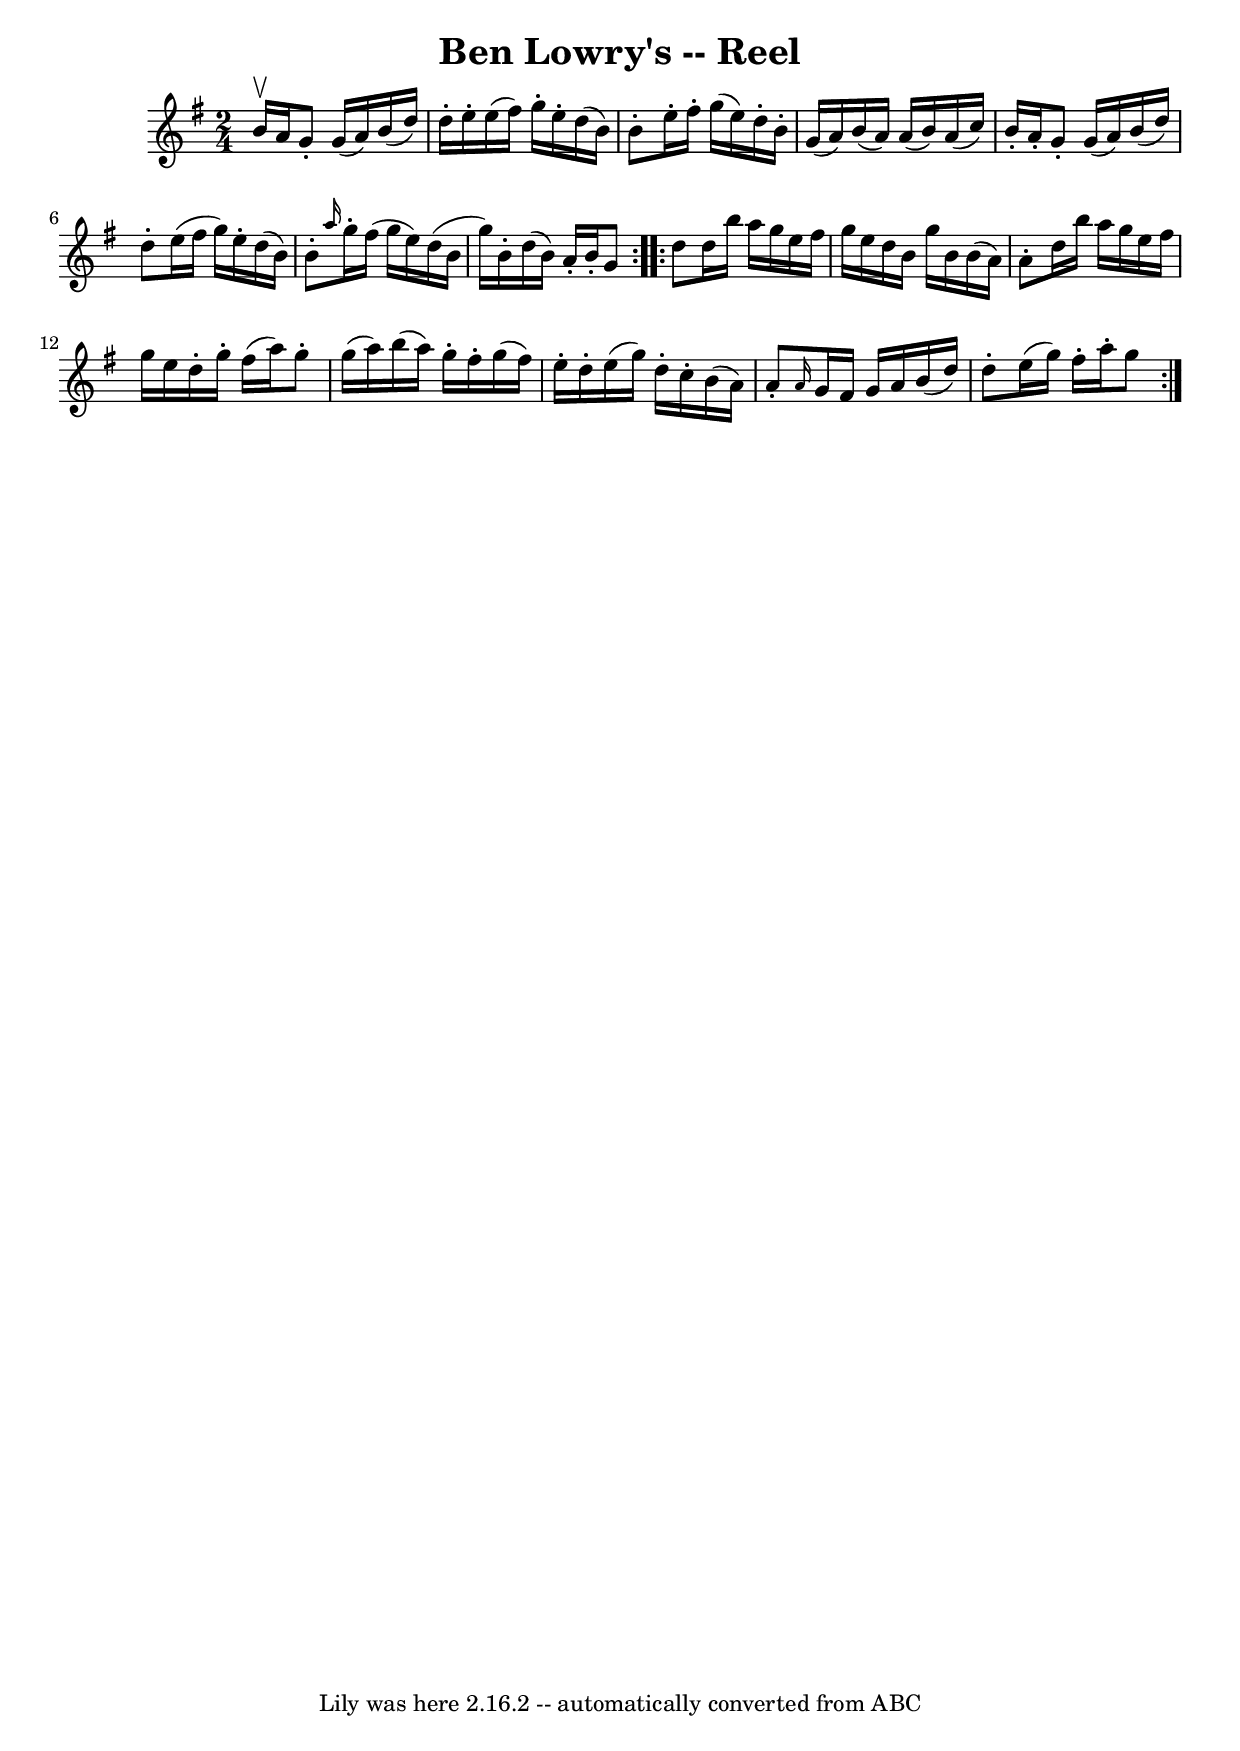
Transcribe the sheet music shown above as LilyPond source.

\version "2.16.2"
\include "Mammoth.ily"
\header {
  %% book = "Ryan's Mammoth Collection"
  crossRefNumber = "1"
  footnotes = "\\\\190"
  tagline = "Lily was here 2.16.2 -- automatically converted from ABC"
  title = "Ben Lowry's -- Reel"

}
voicedefault =  {



  \repeat volta 2 {

    \time 2/4 
    \key g \major
    b'16^\upbow a'16  |
    g'8-. g'16 (
    a'16) b'16 (d''16) d''16-. e''16-.   |
    e''16 (
    fis''16) g''16-. e''16-. d''16 (b'16) b'8-.   |
    
    e''16-. fis''16-. g''16 (e''16) d''16-. b'16-. g'16 (
    a'16)   |
    b'16 (a'16) a'16 (b'16) a'16 (c''16-) b'16-. a'16-.   |
    g'8-. g'16 (a'16) b'16 (
    d''16) d''8-.   |
    e''16 (fis''16 g''16) e''16-.   
    d''16 (b'16) b'8-.   |
    \grace { a''16  
	   } g''16-.   
    fis''16 (g''16 e''16) d''16 (b'16 g''16) b'16-.   
    |
    d''16 (b'16) a'16-. b'16-. g'8  
  }     

  \repeat volta 2 {
    d''8  |
    d''16 b''16 a''16 g''16    
    e''16 fis''16 g''16 e''16    |
    d''16 b'16 g''16 b'16 
    b'16 (a'16) a'8-.   |
    d''16 b''16 a''16 g''16    
    e''16 fis''16 g''16 e''16    |
    d''16-. g''16-. fis''16 
    (a''16) g''8-. g''16 (a''16)   |
    b''16 (a''16-) g''16-. fis''16-. g''16 (fis''16) e''16-. d''16-.   
    |
    e''16 (g''16) d''16-. c''16-. b'16 (a'16) a'8-.   |
    \grace { a'16  
	   } g'16 fis'16 g'16 a'16 b'16 (
    d''16) d''8-.   |
    e''16 (g''16) fis''16-. a''16-.   
    g''8  
  }   

}

\score{
  <<

    \context Staff="default"
    {
      \voicedefault 
      
    }

  >>
  \layout {
    
  }
  \midi {
  }

}
